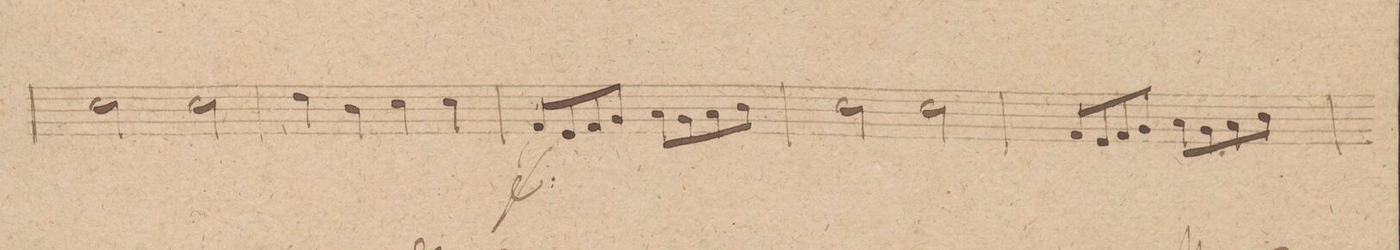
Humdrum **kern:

**kern	**dynam
*I"Baſso.	*
*clefF4	*
*k[f#c#g#]	*
*met(c|)	*
*M2/2	*
2E\	.
2E\	.
=236	=236
4F#\	.
4D\	.
4E\	.
4E\	.
=237	=237
8AA/L	f
8GG#/	.
8AA/	.
8BB/J	.
8C#\L	.
8BB\	.
8C#\	.
8D\J	.
=238	=238
2E\	.
2E\	.
=239	=239
8AA/L	.
8GG#/	.
8AA/	.
8BB/J	.
8C#\L	.
8BB\	.
8C#\	.
8D\J	.
=240	=240
*-	*-
